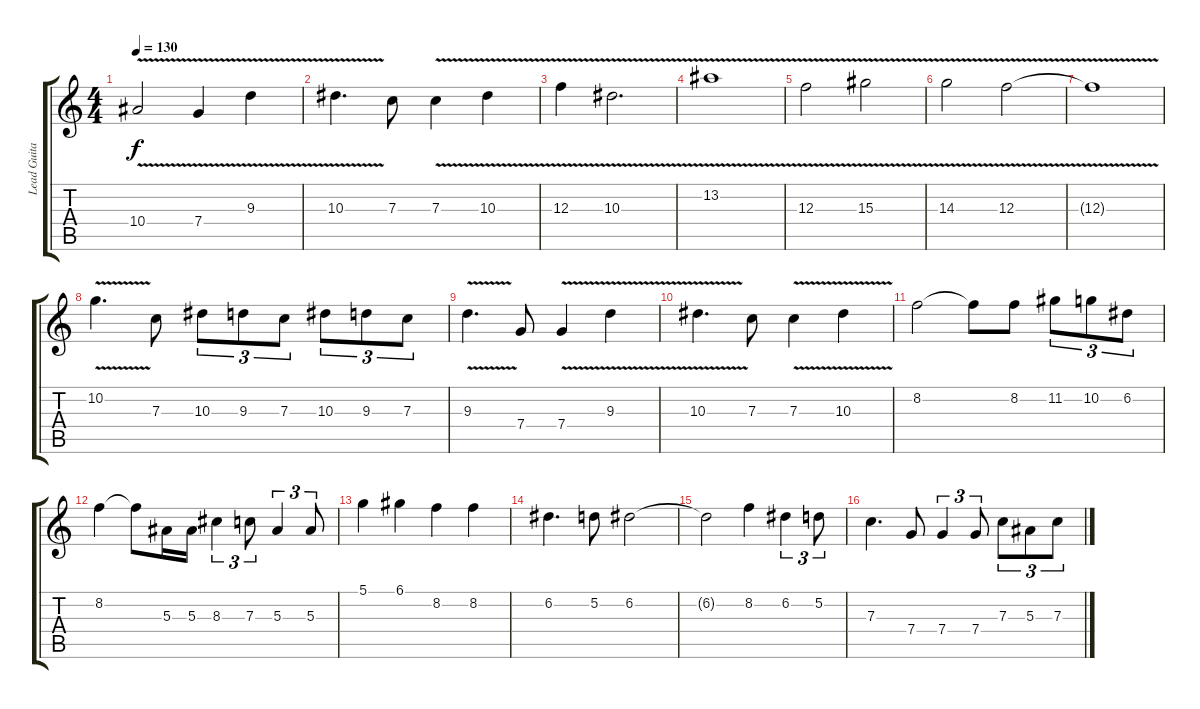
\track ("Lead Guitar" "Lead Guita") {instrument distortionguitar}
\staff {score tabs}
\tuning (D4 A3 F3 C3 G2 C2) {hide}
\ts (4 4)
\tempo 130
\clef g2
\ks c
10.4{v}.2{dy f} 7.4{v}.4 9.3{v}.4 |
10.3{v}.4{d} 7.3.8 7.3{v}.4 10.3{v}.4 |
12.3{v}.4 10.3{v}.2{d} |
13.2{v}.1 |
12.3{v}.2 15.3{v}.2 |
14.3{v}.2 12.3{v}.2 |
12.3{t}.1 |
10.2{v}.4{d} 7.3.8 10.3.8{tu (3 2)} 9.3.8{tu (3 2)} 7.3.8{tu (3 2)} 10.3.8{tu (3 2)} 9.3.8{tu (3 2)} 7.3.8{tu (3 2)} |
9.3{v}.4{d} 7.4.8 7.4{v}.4 9.3{v}.4 |
10.3{v}.4{d} 7.3.8 7.3{v}.4 10.3{v}.4 |
8.2.2 8.2{t}.8 8.2.8 11.2.8{tu (3 2)} 10.2.8{tu (3 2)} 6.2.8{tu (3 2)} |
8.2.4 8.2{t}.8 5.3.16 5.3.16 8.3.4{tu (3 2)} 7.3.8{tu (3 2)} 5.3.4{tu (3 2)} 5.3.8{tu (3 2)} |
5.1.4 6.1.4 8.2.4 8.2.4 |
6.2.4{d} 5.2.8 6.2.2 |
6.2{t}.2 8.2.4 6.2.4{tu (3 2)} 5.2.8{tu (3 2)} |
7.3.4{d} 7.4.8 7.4.4{tu (3 2)} 7.4.8{tu (3 2)} 7.3.8{tu (3 2)} 5.3.8{tu (3 2)} 7.3.8{tu (3 2)}
